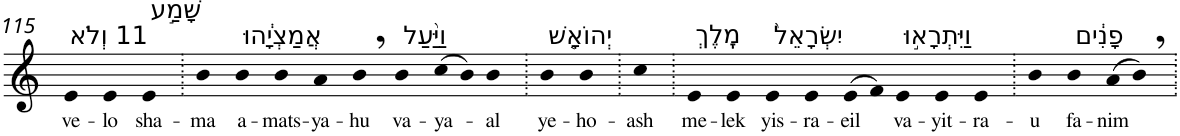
**kern	**text
*part1	*part1
*staff1	*staff1
*I"Piano	*
*I'Pno	*
!!LO:PB:g=z
*clefG2	*
*k[]	*
=115	=115
!LO:TX:a:t=11 וְלֹא	!
!	!LO:LY:b
4e	ve-
!	!LO:LY:b
4e	-lo
!LO:TX:a:t=שָׁמַ֣ע	!
!	!LO:LY:b
4e	sha-
=116.	=116.
!	!LO:LY:b
4b	-ma
!LO:TX:a:t=אֲמַצְיָ֔הוּ	!
!	!LO:LY:b
4b	a-
!	!LO:LY:b
4b	-mats-
!	!LO:LY:b
4a	-ya-
!	!LO:LY:b
4b,	-hu
!LO:TX:a:t=וַיַּ֨עַל	!
!	!LO:LY:b
4b	va-
!	!LO:LY:b
(>8cc	-ya-
8b)	.
!	!LO:LY:b
4b	-al
=117.	=117.
!LO:TX:a:t=יְהוֹאָ֤שׁ	!
!	!LO:LY:b
4b	ye-
!	!LO:LY:b
4b	-ho-
=118.	=118.
!	!LO:LY:b
4cc	-ash
=119.	=119.
!LO:TX:a:t=מֶֽלֶךְ	!
!	!LO:LY:b
4e	me-
!	!LO:LY:b
4e	-lek
!LO:TX:a:t=יִשְׂרָאֵל֙	!
!	!LO:LY:b
4e	yis-
!	!LO:LY:b
4e	-ra-
!	!LO:LY:b
(>8e	-eil
8f)	.
!LO:TX:a:t=וַיִּתְרָא֣וּ	!
!	!LO:LY:b
4e	va-
!	!LO:LY:b
4e	-yit-
!	!LO:LY:b
4e	-ra-
=120.	=120.
!	!LO:LY:b
4b	-u
!LO:TX:a:t=פָנִ֔ים	!
!	!LO:LY:b
4b	fa-
!	!LO:LY:b
(>8a	-nim
8b,)	.
=.	=.
*-	*-
